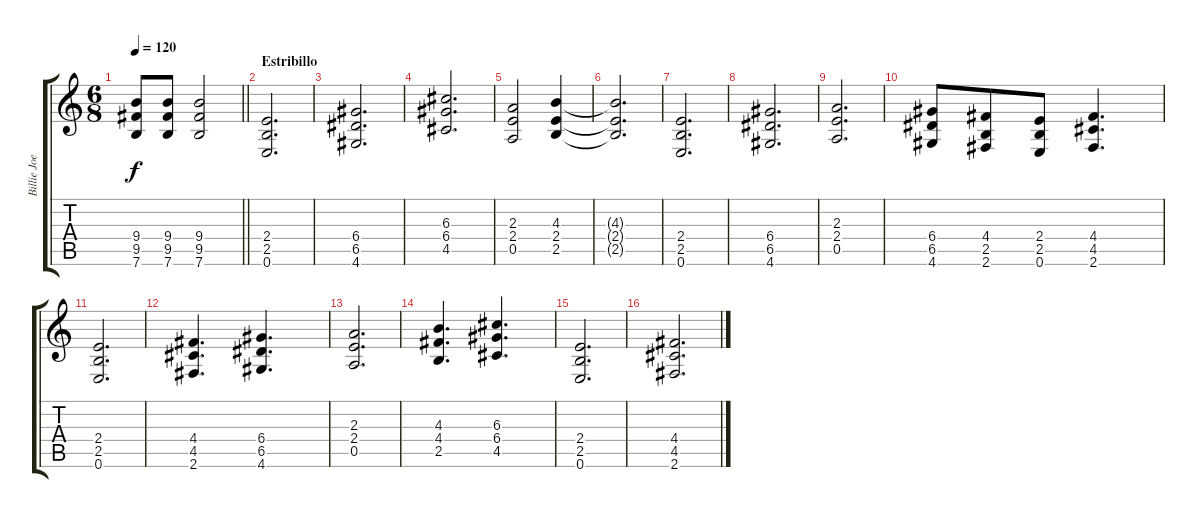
\track ("Billie Joe Armstrong Guitar" "Billie Joe") {instrument distortionguitar}
\staff {score tabs}
\tuning (E4 B3 G3 D3 A2 E2) {hide}
\ts (6 8)
\tempo 120
\clef g2
\barLineRight lightlight
\ks c
(9.4 9.5 7.6).8{dy f} (9.4 9.5 7.6).8 (9.4 9.5 7.6).2 |
\section ("" "Estribillo")
(2.4 2.5 0.6).2{d} |
(6.4 6.5 4.6).2{d} |
(6.3 6.4 4.5).2{d} |
(2.3 2.4 0.5).2 (4.3 2.4 2.5).4 |
(4.3{t} 2.4{t} 2.5{t}).2{d} |
(2.4 2.5 0.6).2{d} |
(6.4 6.5 4.6).2{d} |
(2.3 2.4 0.5).2{d} |
(6.4 6.5 4.6).8 (4.4 2.5 2.6).8 (2.4 2.5 0.6).8 (4.4 4.5 2.6).4{d} |
(2.4 2.5 0.6).2{d} |
(4.4 4.5 2.6).4{d} (6.4 6.5 4.6).4{d} |
(2.3 2.4 0.5).2{d} |
(4.3 4.4 2.5).4{d} (6.3 6.4 4.5).4{d} |
(2.4 2.5 0.6).2{d} |
(4.4 4.5 2.6).2{d}
